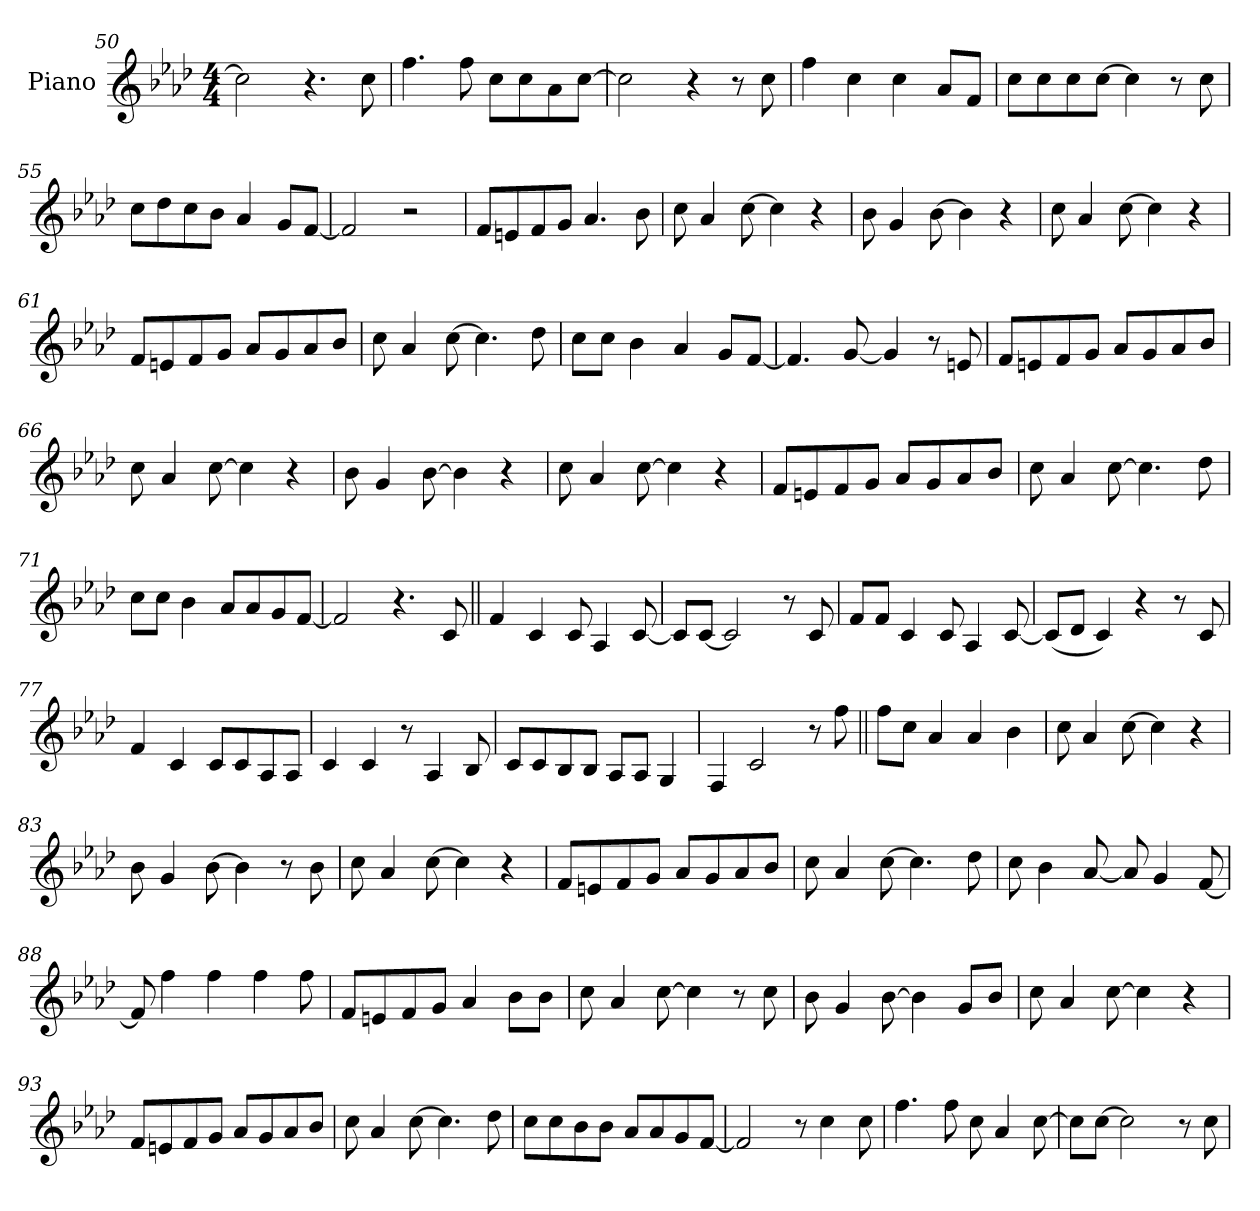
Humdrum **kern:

**kern
*part1
*staff1
*I"Piano
*I'Pno.
*clefG2
*k[b-e-a-d-]
*M4/4
=50
2cc]
4.r
8cc
=51
4.ff
8ff
8ccL
8cc
8a-
[8ccJ
=52
2cc]
4r
8r
8cc
=53
4ff
4cc
4cc
8a-L
8fJ
=54
8ccL
8cc
8cc
[8ccJ
4cc]
8r
8cc
=55
8ccL
8dd-
8cc
8b-J
4a-
8gL
[8fJ
=56
2f]
2r
=57
8fL
8en
8f
8gJ
4.a-
8b-
=58
8cc
4a-
[8cc
4cc]
4r
=59
8b-
4g
[8b-
4b-]
4r
=60
8cc
4a-
[8cc
4cc]
4r
=61
8fL
8en
8f
8gJ
8a-L
8g
8a-
8b-J
=62
8cc
4a-
[8cc
4.cc]
8dd-
=63
8ccL
8ccJ
4b-
4a-
8gL
[8fJ
=64
4.f]
[8g
4g]
8r
8en
=65
8fL
8en
8f
8gJ
8a-L
8g
8a-
8b-J
=66
8cc
4a-
[8cc
4cc]
4r
=67
8b-
4g
[8b-
4b-]
4r
=68
8cc
4a-
[8cc
4cc]
4r
=69
8fL
8en
8f
8gJ
8a-L
8g
8a-
8b-J
=70
8cc
4a-
[8cc
4.cc]
8dd-
=71
8ccL
8ccJ
4b-
8a-L
8a-
8g
[8fJ
=72
2f]
4.r
8c
=73||
4f
4c
8c
4A-
[8c
=74
8cL]
[8cJ
2c]
8r
8c
=75
8fL
8fJ
4c
8c
4A-
[8c
=76
(<8cL]
8d-J
4c)
4r
8r
8c
=77
4f
4c
8cL
8c
8A-
8A-J
=78
4c
4c
8r
4A-
8B-
=79
8cL
8c
8B-
8B-J
8A-L
8A-J
4G
=80
4F
2c
8r
8ff
=81||
8ffL
8ccJ
4a-
4a-
4b-
=82
8cc
4a-
[8cc
4cc]
4r
=83
8b-
4g
[8b-
4b-]
8r
8b-
=84
8cc
4a-
[8cc
4cc]
4r
=85
8fL
8en
8f
8gJ
8a-L
8g
8a-
8b-J
=86
8cc
4a-
[8cc
4.cc]
8dd-
=87
8cc
4b-
[8a-
8a-]
4g
[8f
=88
8f]
4ff
4ff
4ff
8ff
=89
8fL
8en
8f
8gJ
4a-
8b-L
8b-J
=90
8cc
4a-
[8cc
4cc]
8r
8cc
=91
8b-
4g
[8b-
4b-]
8gL
8b-J
=92
8cc
4a-
[8cc
4cc]
4r
=93
8fL
8en
8f
8gJ
8a-L
8g
8a-
8b-J
=94
8cc
4a-
[8cc
4.cc]
8dd-
=95
8ccL
8cc
8b-
8b-J
8a-L
8a-
8g
[8fJ
=96
2f]
8r
4cc
8cc
=97
4.ff
8ff
8cc
4a-
[8cc
=98
8ccL]
[8ccJ
2cc]
8r
8cc
=
*-
